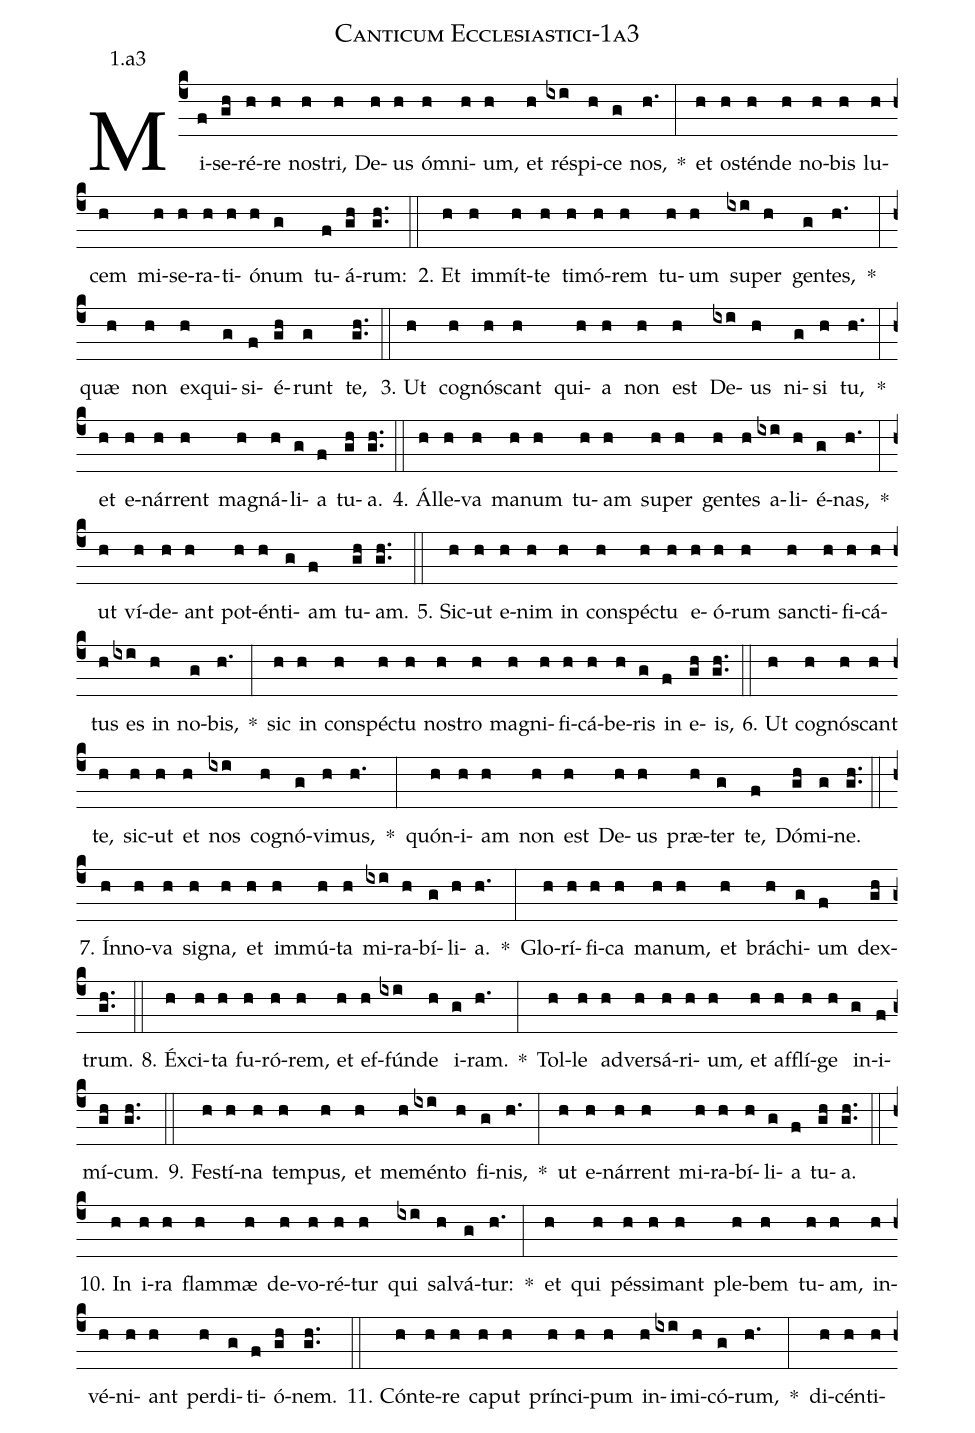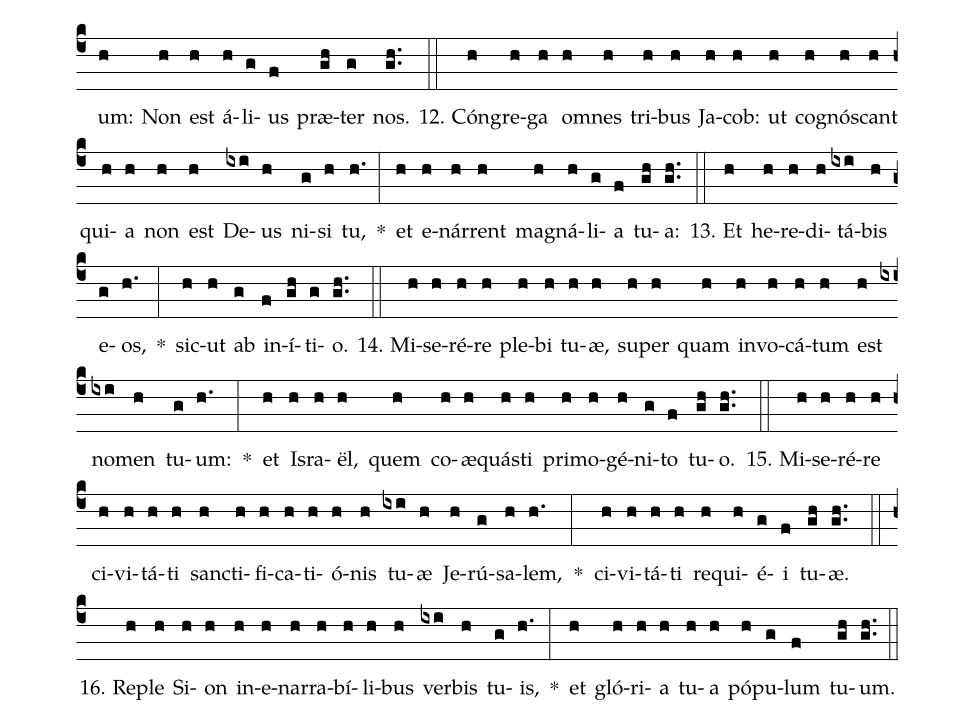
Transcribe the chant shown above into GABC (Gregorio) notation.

name: Canticum Ecclesiastici-1a3;
annotation: 1.a3;
%%
(c4)Mi(f)se(gh)ré(h)re(h) nos(h)tri,(h) De(h)us(h) óm(h)ni(h)um,(h) et(h) ré(ixi)spi(h)ce(g) nos,(h.) *(:) et(h) os(h)tén(h)de(h) no(h)bis(h) lu(h)cem(h) mi(h)se(h)ra(h)ti(h)ó(h)num(g) tu(f)á(gh)rum:(gh..) (::)
2. Et(h) im(h)mít(h)te(h) ti(h)mó(h)rem(h) tu(h)um(h) su(ixi)per(h) gen(g)tes,(h.) *(:) quæ(h) non(h) ex(h)qui(g)si(f)é(gh)runt(g) te,(gh..) (::)
3. Ut(h) co(h)gnós(h)cant(h) qui(h)a(h) non(h) est(h) De(ixi)us(h) ni(g)si(h) tu,(h.) *(:) et(h) e(h)nár(h)rent(h) ma(h)gná(h)li(g)a(f) tu(gh)a.(gh..) (::)
4. Ál(h)le(h)va(h) ma(h)num(h) tu(h)am(h) su(h)per(h) gen(h)tes(h) a(ixi)li(h)é(g)nas,(h.) *(:) ut(h) ví(h)de(h)ant(h) pot(h)én(h)ti(g)am(f) tu(gh)am.(gh..) (::)
5. Sic(h)ut(h) e(h)nim(h) in(h) con(h)spéc(h)tu(h) e(h)ó(h)rum(h) sanc(h)ti(h)fi(h)cá(h)tus(h) es(ixi) in(h) no(g)bis,(h.) *(:) sic(h) in(h) con(h)spéc(h)tu(h) nos(h)tro(h) ma(h)gni(h)fi(h)cá(h)be(h)ris(g) in(f) e(gh)is,(gh..) (::)
6. Ut(h) co(h)gnós(h)cant(h) te,(h) sic(h)ut(h) et(h) nos(ixi) co(h)gnó(g)vi(h)mus,(h.) *(:) quón(h)i(h)am(h) non(h) est(h) De(h)us(h) præ(h)ter(g) te,(f) Dó(gh)mi(g)ne.(gh..) (::)
7. Ín(h)no(h)va(h) si(h)gna,(h) et(h) im(h)mú(h)ta(h) mi(ixi)ra(h)bí(g)li(h)a.(h.) *(:) Glo(h)rí(h)fi(h)ca(h) ma(h)num,(h) et(h) brá(h)chi(g)um(f) dex(gh)trum.(gh..) (::)
8. Éx(h)ci(h)ta(h) fu(h)ró(h)rem,(h) et(h) ef(h)fún(ixi)de(h) i(g)ram.(h.) *(:) Tol(h)le(h) ad(h)ver(h)sá(h)ri(h)um,(h) et(h) af(h)flí(h)ge(h) in(g)i(f)mí(gh)cum.(gh..) (::)
9. Fes(h)tí(h)na(h) tem(h)pus,(h) et(h) me(h)mén(ixi)to(h) fi(g)nis,(h.) *(:) ut(h) e(h)nár(h)rent(h) mi(h)ra(h)bí(h)li(g)a(f) tu(gh)a.(gh..) (::)
10. In(h) i(h)ra(h) flam(h)mæ(h) de(h)vo(h)ré(h)tur(h) qui(ixi) sal(h)vá(g)tur:(h.) *(:) et(h) qui(h) pés(h)si(h)mant(h) ple(h)bem(h) tu(h)am,(h) in(h)vé(h)ni(h)ant(h) per(h)di(g)ti(f)ó(gh)nem.(gh..) (::)
11. Cón(h)te(h)re(h) ca(h)put(h) prín(h)ci(h)pum(h) in(h)i(ixi)mi(h)có(g)rum,(h.) *(:) di(h)cén(h)ti(h)um:(h) Non(h) est(h) á(h)li(g)us(f) præ(gh)ter(g) nos.(gh..) (::)
12. Cón(h)gre(h)ga(h) om(h)nes(h) tri(h)bus(h) Ja(h)cob:(h) ut(h) co(h)gnós(h)cant(h) qui(h)a(h) non(h) est(h) De(ixi)us(h) ni(g)si(h) tu,(h.) *(:) et(h) e(h)nár(h)rent(h) ma(h)gná(h)li(g)a(f) tu(gh)a:(gh..) (::)
13. Et(h) he(h)re(h)di(h)tá(ixi)bis(h) e(g)os,(h.) *(:) sic(h)ut(h) ab(g) in(f)í(gh)ti(g)o.(gh..) (::)
14. Mi(h)se(h)ré(h)re(h) ple(h)bi(h) tu(h)æ,(h) su(h)per(h) quam(h) in(h)vo(h)cá(h)tum(h) est(h) no(ixi)men(h) tu(g)um:(h.) *(:) et(h) Is(h)ra(h)ël,(h) quem(h) co(h)æ(h)quás(h)ti(h) pri(h)mo(h)gé(h)ni(g)to(f) tu(gh)o.(gh..) (::)
15. Mi(h)se(h)ré(h)re(h) ci(h)vi(h)tá(h)ti(h) sanc(h)ti(h)fi(h)ca(h)ti(h)ó(h)nis(h) tu(ixi)æ(h) Je(h)rú(g)sa(h)lem,(h.) *(:) ci(h)vi(h)tá(h)ti(h) re(h)qui(h)é(g)i(f) tu(gh)æ.(gh..) (::)
16. Re(h)ple(h) Si(h)on(h) in(h)e(h)nar(h)ra(h)bí(h)li(h)bus(h) ver(ixi)bis(h) tu(g)is,(h.) *(:) et(h) gló(h)ri(h)a(h) tu(h)a(h) pó(h)pu(g)lum(f) tu(gh)um.(gh..) (::)
